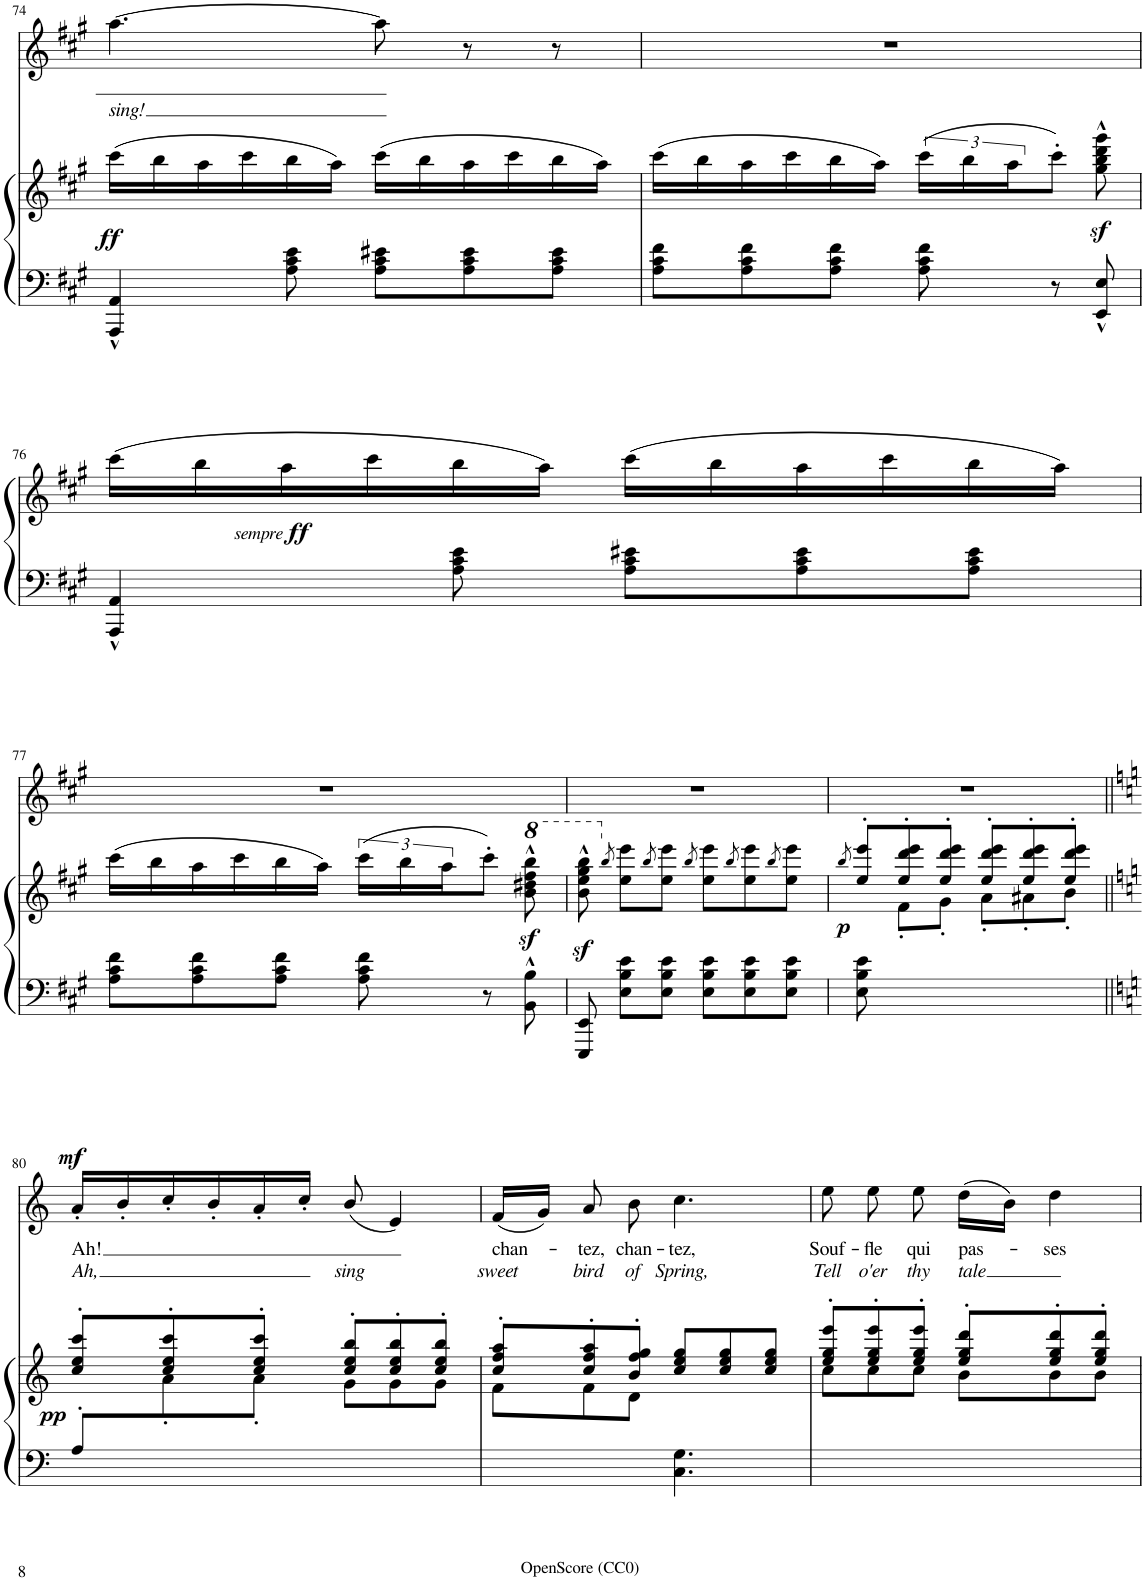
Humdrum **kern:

**kern	**kern	**dynam	**kern	**text	**text	**dynam
*part2	*part2	*part2	*part1	*part1	*part1	*part1
*staff3	*staff2	*staff2/3	*staff1	*staff1	*staff1	*staff1
*I"Piano	*	*	*I"Oboe	*	*	*
*I'Pno	*	*	*I'Ob	*	*	*
!!LO:PB:g=z
*clefF4	*clefG2	*	*clefG2	*	*	*
*k[f#c#g#]	*k[f#c#g#]	*	*k[f#c#g#]	*	*	*
*M6/8	*M6/8	*	*M6/8	*	*	*
=74	=74	=74	=74	=74	=74	=74
!	!	!LO:DY:b	!	!	!LO:LY:b	!
4AAA/^^ 4AA/^^	(16ccc#\LL	ff	[4.aa\	.	sing!	.
.	16bb\	.	.	.	.	.
.	16aa\	.	.	.	.	.
.	16ccc#\	.	.	.	.	.
8A\ 8c#\ 8e\	16bb\	.	.	.	.	.
.	16aa\JJ)	.	.	.	.	.
8A\ 8c#\ 8e#X\L	(16ccc#\LL	.	8aa\]	.	.	.
.	16bb\	.	.	.	.	.
8A\ 8c#\ 8e#\	16aa\	.	8r	.	.	.
.	16ccc#\	.	.	.	.	.
8A\ 8c#\ 8e#\J	16bb\	.	8r	.	.	.
.	16aa\JJ)	.	.	.	.	.
=75	=75	=75	=75	=75	=75	=75
8A\ 8c#\ 8f#\L	(16ccc#\LL	.	2.r	.	.	.
.	16bb\	.	.	.	.	.
8A\ 8c#\ 8f#\	16aa\	.	.	.	.	.
.	16ccc#\	.	.	.	.	.
8A\ 8c#\ 8f#\J	16bb\	.	.	.	.	.
.	16aa\JJ)	.	.	.	.	.
8A\ 8c#\ 8f#\	(24ccc#\LL	.	.	.	.	.
.	24bb\	.	.	.	.	.
.	24aa\J	.	.	.	.	.
8r	8ccc#'\J)	.	.	.	.	.
8EE/^^ 8E/^^	8gg#\z<^^ 8bb\z<^^ 8ddd\z<^^ 8ggg#\z<^^	.	.	.	.	.
!!LO:LB:g=z
=76	=76	=76	=76	=76	=76	=76
4AAA/^^ 4AA/^^	(16ccc#\LL	.	2.r	.	.	.
.	16bb\	.	.	.	.	.
!	!	!LO:DY:b	!	!	!	!
!	!	!LO:DY:n=1:b	!	!	!	!
.	16aa\	other-dynamics ff	.	.	.	.
.	16ccc#\	.	.	.	.	.
8A\ 8c#\ 8e\	16bb\	.	.	.	.	.
.	16aa\JJ)	.	.	.	.	.
8A\ 8c#\ 8e#X\L	(16ccc#\LL	.	.	.	.	.
.	16bb\	.	.	.	.	.
8A\ 8c#\ 8e#\	16aa\	.	.	.	.	.
.	16ccc#\	.	.	.	.	.
8A\ 8c#\ 8e#\J	16bb\	.	.	.	.	.
.	16aa\JJ)	.	.	.	.	.
!!LO:LB:g=z
=77	=77	=77	=77	=77	=77	=77
*	*	*	*^	*	*	*
8A\ 8c#\ 8f#\L	(16ccc#\LL	.	2.r	8a	.	.	.
.	16bb\	.	.	.	.	.	.
8A\ 8c#\ 8f#\	16aa\	.	.	8ryy	.	.	.
.	16ccc#\	.	.	.	.	.	.
8A\ 8c#\ 8f#\J	16bb\	.	.	2ryy	.	.	.
.	16aa\JJ)	.	.	.	.	.	.
8A\ 8c#\ 8f#\	(24ccc#\LL	.	.	.	.	.	.
.	24bb\	.	.	.	.	.	.
.	24aa\J	.	.	.	.	.	.
8r	8ccc#'\J)	.	.	.	.	.	.
*	*8va	*	*	*	*	*	*
8BB\^^ 8B\^^	8bb\z<^^ 8ddd#X\z<^^ 8fff#\z<^^ 8bbb\z<^^	.	.	.	.	.	.
*	*	*	*v	*v	*	*	*
=78	=78	=78	=78	=78	=78	=78
8EEE/ 8EE/	8bb\z<^^ 8eee\z<^^ 8ggg#\z<^^ 8bbb\z<^^	.	2.r	.	.	.
*	*X8va	*	*	*	*	*
.	8qbb/	.	.	.	.	.
8E\ 8B\ 8e\L	8ee\ 8eee\L	.	.	.	.	.
.	8qbb/	.	.	.	.	.
8E\ 8B\ 8e\J	8ee\ 8eee\J	.	.	.	.	.
.	8qbb/	.	.	.	.	.
8E\ 8B\ 8e\L	8ee\ 8eee\L	.	.	.	.	.
.	8qbb/	.	.	.	.	.
8E\ 8B\ 8e\	8ee\ 8eee\	.	.	.	.	.
.	8qbb/	.	.	.	.	.
8E\ 8B\ 8e\J	8ee\ 8eee\J	.	.	.	.	.
=79	=79	=79	=79	=79	=79	=79
.	8qbb/	.	.	.	.	.
*	*^	*	*	*	*	*
!	!	!	!LO:DY:b	!	!	!	!
8E\ 8B\ 8e\	8ee/'> 8eee/'>L	8ryy	p	2.r	.	.	.
2ryy	8ee/'> 8ddd/'> 8eee/'>	8f#'<\L	.	.	.	.	.
.	8ee/'> 8ddd/'> 8eee/'>J	8g#'<\J	.	.	.	.	.
.	8ee/'> 8ddd/'> 8eee/'>L	8a'<\L	.	.	.	.	.
.	8ee/'> 8ddd/'> 8eee/'>	8a#X'<\	.	.	.	.	.
8ryy	8ee/'> 8ddd/'> 8eee/'>J	8b'<\J	.	.	.	.	.
!!LO:LB:g=z
=80||	=80||	=80||	=80||	=80||	=80||	=80||	=80||
*k[]	*k[]	*	*	*k[]	*	*	*
!	!	!	!LO:DY:b	!	!LO:LY:b	!LO:LY:b	!LO:DY:a
8A'>/L	8cc/'> 8ee/'> 8ccc/'>L	8ryy	pp	16a'/LL	Ah!	Ah,	mf
.	.	.	.	16b'/	.	.	.
2ryy	8cc/'> 8ee/'> 8ccc/'>	8a'<\	.	16cc'/	.	.	.
.	.	.	.	16b'/	.	.	.
.	8cc/'> 8ee/'> 8ccc/'>J	8a'<\J	.	16a'/	.	.	.
.	.	.	.	16cc'/JJ	.	.	.
!	!	!	!	!	!	!LO:LY:b	!
.	8cc/'> 8ee/'> 8bb/'>L	8g\L	.	(8b/	.	sing	.
.	8cc/'> 8ee/'> 8bb/'>	8g\	.	4e/)	.	.	.
8ryy	8cc/'> 8ee/'> 8bb/'>J	8g\J	.	.	.	.	.
=81	=81	=81	=81	=81	=81	=81	=81
!	!	!	!	!	!LO:LY:b	!LO:LY:b	!
4.ryy	8cc/'> 8ff/'> 8aa/'>L	8f\L	.	(16f/LL	chan-	sweet	.
.	.	.	.	16g/JJ)	.	.	.
!	!	!	!	!	!LO:LY:b	!LO:LY:b	!
.	8cc/'> 8ff/'> 8aa/'>	8f\	.	8a/	tez,	bird	.
!	!	!	!	!	!LO:LY:b	!LO:LY:b	!
.	8b/'> 8ff/'> 8gg/'>J	8d\J	.	8b\	chan-	of	.
!	!	!	!	!	!LO:LY:b	!LO:LY:b	!
4.C\ 4.G\	8cc/ 8ee/ 8gg/L	4.ryy	.	4.cc\	-tez,	Spring,	.
.	8cc/ 8ee/ 8gg/	.	.	.	.	.	.
.	8cc/ 8ee/ 8gg/J	.	.	.	.	.	.
=82	=82	=82	=82	=82	=82	=82	=82
!	!	!	!	!	!LO:LY:b	!LO:LY:b	!
2.ryy	8ee/'> 8gg/'> 8eee/'>L	8cc\L	.	8ee\	Souf-	Tell	.
!	!	!	!	!	!LO:LY:b	!LO:LY:b	!
.	8ee/'> 8gg/'> 8eee/'>	8cc\	.	8ee\	-fle	o'er	.
!	!	!	!	!	!LO:LY:b	!LO:LY:b	!
.	8ee/'> 8gg/'> 8eee/'>J	8cc\J	.	8ee\	qui	thy	.
!	!	!	!	!	!LO:LY:b	!LO:LY:b	!
.	8ee/'> 8gg/'> 8ddd/'>L	8b\L	.	(16dd\LL	pas-	tale	.
.	.	.	.	16b\JJ)	.	.	.
!	!	!	!	!	!LO:LY:b	!	!
.	8ee/'> 8gg/'> 8ddd/'>	8b\	.	4dd\	-ses	.	.
.	8ee/'> 8gg/'> 8ddd/'>J	8b\J	.	.	.	.	.
*	*v	*v	*	*	*	*	*
=	=	=	=	=	=	=
*-	*-	*-	*-	*-	*-	*-
